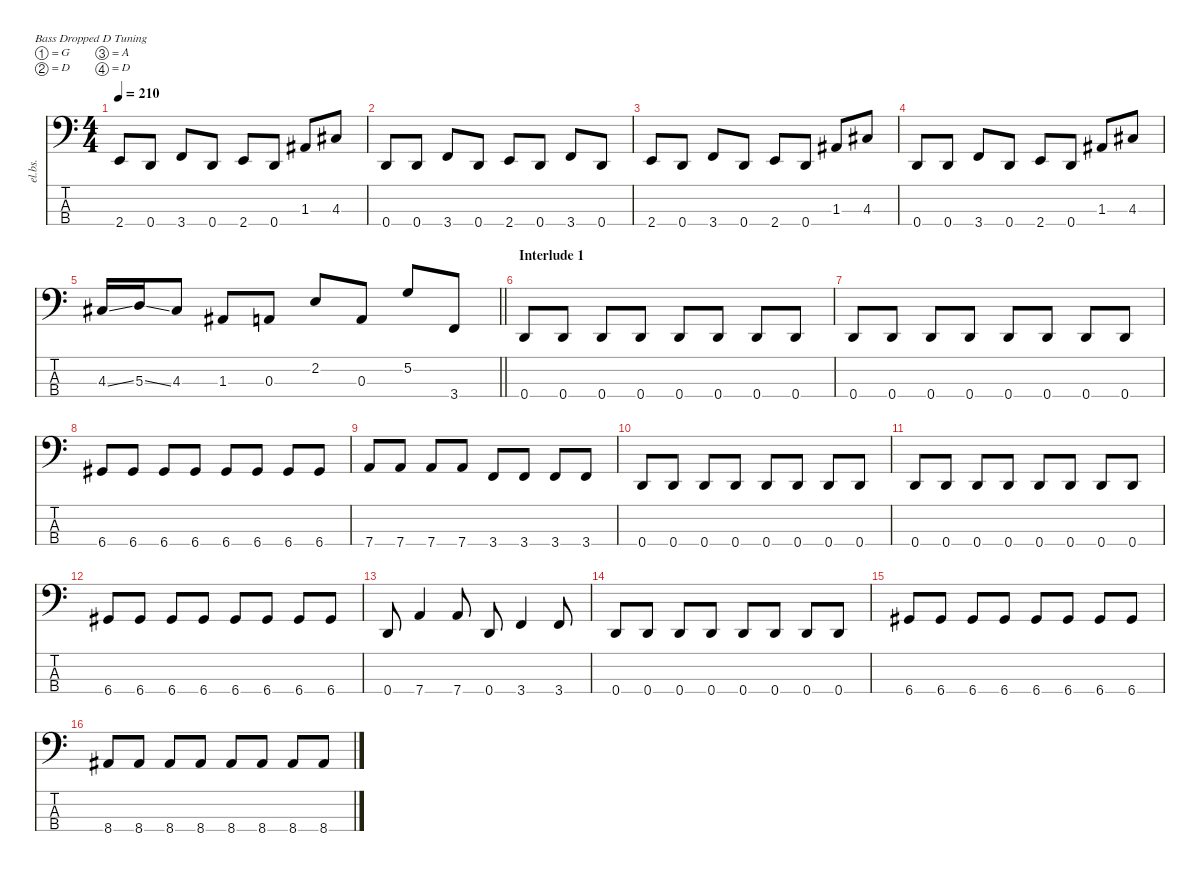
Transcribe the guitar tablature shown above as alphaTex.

\defaultSystemsLayout 4
\hideDynamics
\bracketExtendMode nobrackets
\otherSystemsTrackNameOrientation horizontal
\track ("John Campbell" "el.bs.") {instrument electricbasspick}
\staff {score tabs}
\tuning (G2 D2 A1 D1)
\ts (4 4)
\tempo 210
\clef f4
\ks c
2.4.8{dy f} 0.4.8 3.4.8 0.4.8 2.4.8 0.4.8 1.3{acc #}.8 4.3{acc #}.8 |
0.4.8 0.4.8 3.4.8 0.4.8 2.4.8 0.4.8 3.4.8 0.4.8 |
2.4.8 0.4.8 3.4.8 0.4.8 2.4.8 0.4.8 1.3{acc #}.8 4.3{acc #}.8 |
0.4.8 0.4.8 3.4.8 0.4.8 2.4.8 0.4.8 1.3{acc #}.8 4.3{acc #}.8 |
\barLineRight lightlight
4.3{ss acc #}.16 5.3{ss}.16 4.3{acc #}.8 1.3{acc #}.8 0.3.8 2.2.8 0.3.8 5.2.8 3.4.8 |
\section ("" "Interlude 1")
0.4.8 0.4.8 0.4.8 0.4.8 0.4.8 0.4.8 0.4.8 0.4.8 |
0.4.8 0.4.8 0.4.8 0.4.8 0.4.8 0.4.8 0.4.8 0.4.8 |
6.4{acc #}.8 6.4{acc #}.8 6.4{acc #}.8 6.4{acc #}.8 6.4{acc #}.8 6.4{acc #}.8 6.4{acc #}.8 6.4{acc #}.8 |
7.4.8 7.4.8 7.4.8 7.4.8 3.4.8 3.4.8 3.4.8 3.4.8 |
0.4.8 0.4.8 0.4.8 0.4.8 0.4.8 0.4.8 0.4.8 0.4.8 |
0.4.8 0.4.8 0.4.8 0.4.8 0.4.8 0.4.8 0.4.8 0.4.8 |
6.4{acc #}.8 6.4{acc #}.8 6.4{acc #}.8 6.4{acc #}.8 6.4{acc #}.8 6.4{acc #}.8 6.4{acc #}.8 6.4{acc #}.8 |
0.4.8 7.4.4 7.4.8 0.4.8 3.4.4 3.4.8 |
0.4.8 0.4.8 0.4.8 0.4.8 0.4.8 0.4.8 0.4.8 0.4.8 |
6.4{acc #}.8 6.4{acc #}.8 6.4{acc #}.8 6.4{acc #}.8 6.4{acc #}.8 6.4{acc #}.8 6.4{acc #}.8 6.4{acc #}.8 |
8.4{acc #}.8 8.4{acc #}.8 8.4{acc #}.8 8.4{acc #}.8 8.4{acc #}.8 8.4{acc #}.8 8.4{acc #}.8 8.4{acc #}.8
